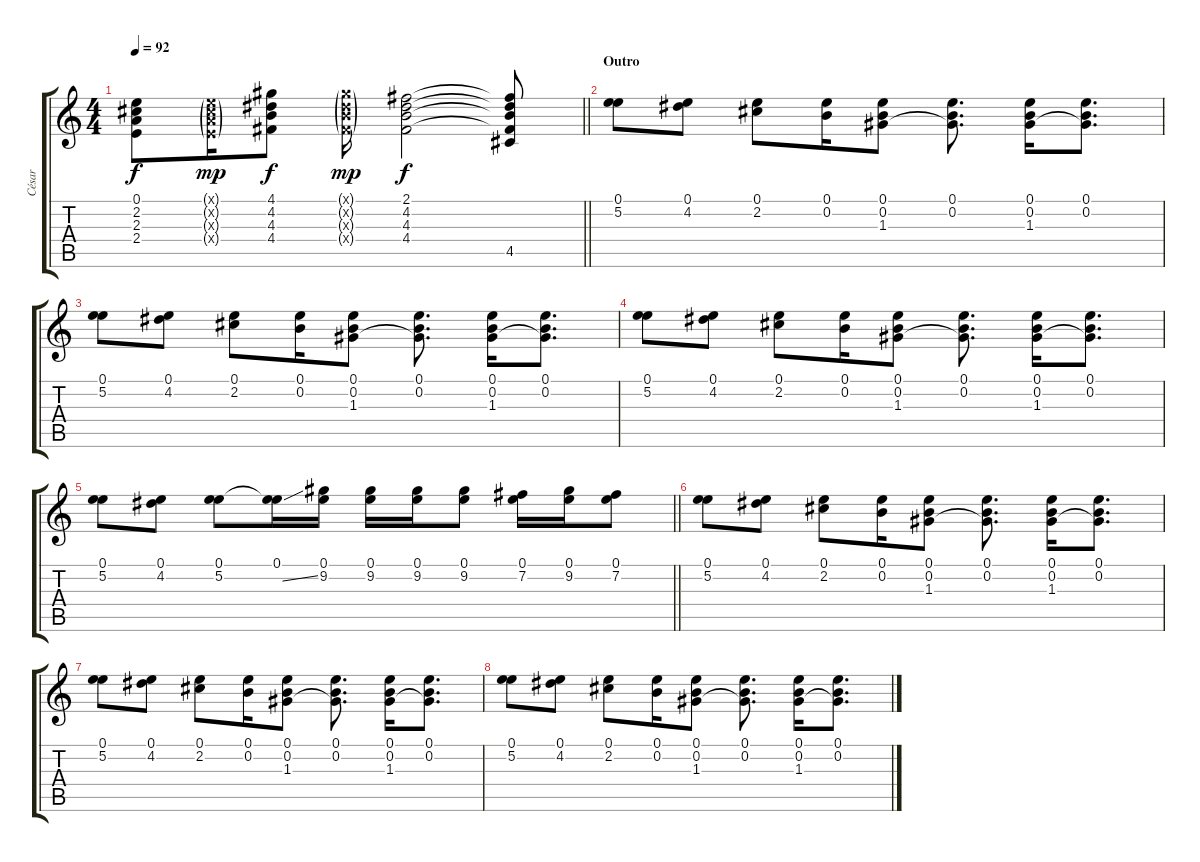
\track ("César" "César") {instrument distortionguitar}
\staff {score tabs}
\tuning (E4 B3 G3 D3 A2 E2) {hide}
\ts (4 4)
\tempo 92
\clef g2
\barLineRight lightlight
\ks c
(0.1 2.2 2.3 2.4).8{dy f} (0.1{g x} 2.2{g x} 2.3{g x} 2.4{g x}).16{dy mp} (4.1 4.2 4.3 4.4).8{dy f} (4.1{g x} 4.2{g x} 4.3{g x} 4.4{g x}).16{dy mp} (2.1 4.2 4.3 4.4).2{dy f} (2.1{t} 4.2{t} 4.3{t} 4.4{t} 4.5{t}).8 |
\section ("" "Outro")
(0.1 5.2).8{instrument distortionguitar} (0.1 4.2).8 (0.1 2.2).8 (0.1 0.2).16 (0.1 0.2 1.3).8 (0.1 0.2 1.3{t}).8{d} (0.1 0.2 1.3).16 (0.1 0.2 1.3{t}).8{d} |
(0.1 5.2).8 (0.1 4.2).8 (0.1 2.2).8 (0.1 0.2).16 (0.1 0.2 1.3).8 (0.1 0.2 1.3{t}).8{d} (0.1 0.2 1.3).16 (0.1 0.2 1.3{t}).8{d} |
(0.1 5.2).8 (0.1 4.2).8 (0.1 2.2).8 (0.1 0.2).16 (0.1 0.2 1.3).8 (0.1 0.2 1.3{t}).8{d} (0.1 0.2 1.3).16 (0.1 0.2 1.3{t}).8{d} |
\barLineRight lightlight
(0.1 5.2).8 (0.1 4.2).8 (0.1 5.2).8 (0.1 5.2{ss t}).16 (0.1 9.2).16 (0.1 9.2).16 (0.1 9.2).16 (0.1 9.2).8 (0.1 7.2).16 (0.1 9.2).16 (0.1 7.2).8 |
(0.1 5.2).8 (0.1 4.2).8 (0.1 2.2).8 (0.1 0.2).16 (0.1 0.2 1.3).8 (0.1 0.2 1.3{t}).8{d} (0.1 0.2 1.3).16 (0.1 0.2 1.3{t}).8{d} |
(0.1 5.2).8 (0.1 4.2).8 (0.1 2.2).8 (0.1 0.2).16 (0.1 0.2 1.3).8 (0.1 0.2 1.3{t}).8{d} (0.1 0.2 1.3).16 (0.1 0.2 1.3{t}).8{d} |
(0.1 5.2).8 (0.1 4.2).8 (0.1 2.2).8 (0.1 0.2).16 (0.1 0.2 1.3).8 (0.1 0.2 1.3{t}).8{d} (0.1 0.2 1.3).16 (0.1 0.2 1.3{t}).8{d}
